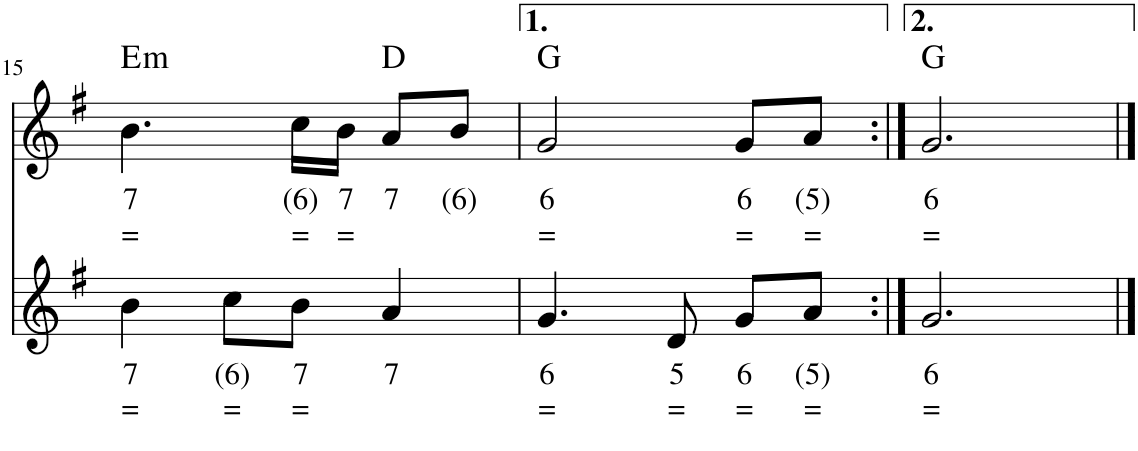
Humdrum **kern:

**kern	**text	**text	**kern	**text	**text	**harte
*part2	*part2	*part2	*part1	*part1	*part1	*part1
*staff2	*staff2	*staff2	*staff1	*staff1	*staff1	*
*I"Stem	*	*	*I"Stem	*	*	*
!!LO:PB:g=z
*clefG2	*	*	*clefG2	*	*	*
*k[f#]	*	*	*k[f#]	*	*	*
*M3/4	*	*	*M3/4	*	*	*
=15	=15	=15	=15	=15	=15	=15
!	!LO:LY:b	!LO:LY:b	!	!LO:LY:b	!LO:LY:b	!LO:H:kt=m
4b\	7	=	4.b\	7	=	E:min
!	!LO:LY:b	!LO:LY:b	!	!	!	!
8cc\L	(6)	=	.	.	.	.
!	!LO:LY:b	!LO:LY:b	!	!LO:LY:b	!LO:LY:b	!
8b\J	7	=	16cc\LL	(6)	=	.
!	!	!	!	!LO:LY:b	!LO:LY:b	!
.	.	.	16b\JJ	7	=	.
!	!LO:LY:b	!	!	!LO:LY:b	!	!
4a/	7	.	8a/L	7	.	D:maj
!	!	!	!	!LO:LY:b	!	!
.	.	.	8b/J	(6)	.	.
=16	=16	=16	=16	=16	=16	=16
!	!LO:LY:b	!LO:LY:b	!	!LO:LY:b	!LO:LY:b	!
4.g/	6	=	2g/	6	=	G:maj
!	!LO:LY:b	!LO:LY:b	!	!	!	!
8d/	5	=	.	.	.	.
!	!LO:LY:b	!LO:LY:b	!	!LO:LY:b	!LO:LY:b	!
8g/L	6	=	8g/L	6	=	.
!	!LO:LY:b	!LO:LY:b	!	!LO:LY:b	!LO:LY:b	!
8a/J	(5)	=	8a/J	(5)	=	.
=17:|!	=17:|!	=17:|!	=17:|!	=17:|!	=17:|!	=17:|!
!	!LO:LY:b	!LO:LY:b	!	!LO:LY:b	!LO:LY:b	!
2.g/	6	=	2.g/	6	=	G:maj
==	==	==	==	==	==	==
*-	*-	*-	*-	*-	*-	*-
